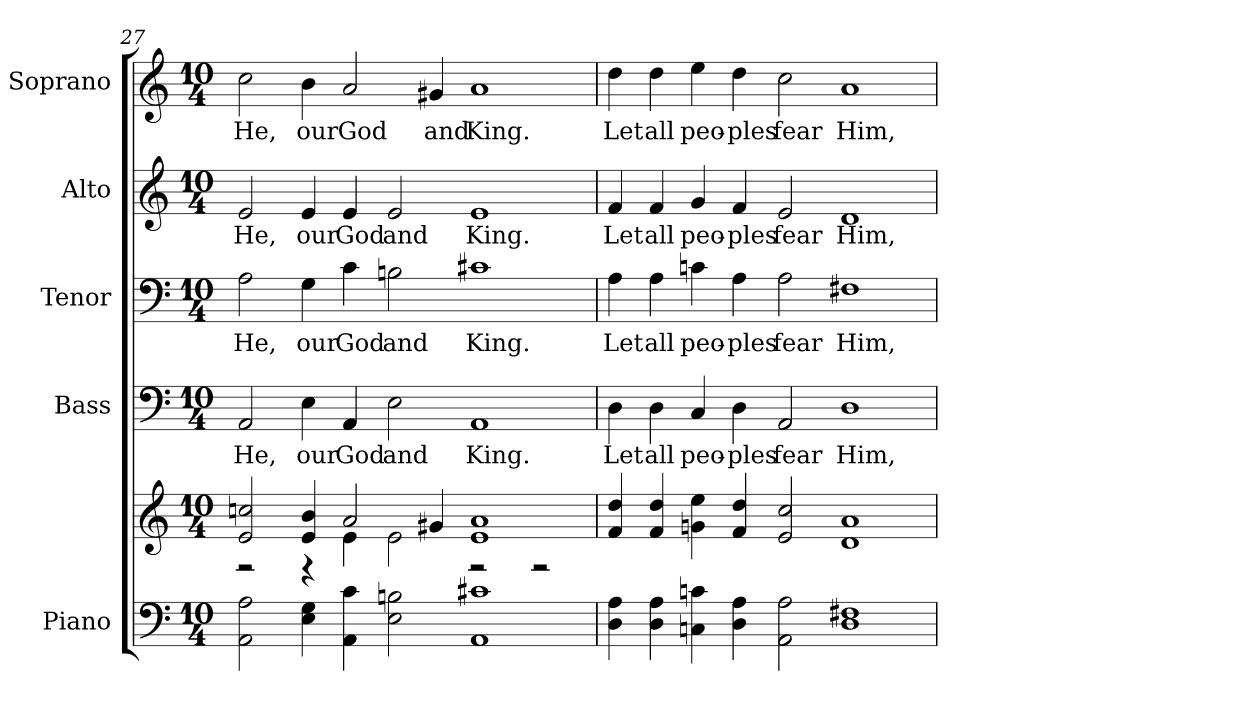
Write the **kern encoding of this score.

**kern	**kern	**kern	**text	**kern	**text	**kern	**text	**kern	**text
*part5	*part5	*part4	*part4	*part3	*part3	*part2	*part2	*part1	*part1
*staff6	*staff5	*staff4	*staff4	*staff3	*staff3	*staff2	*staff2	*staff1	*staff1
*I"Piano	*	*I"Bass	*	*I"Tenor	*	*I"Alto	*	*I"Soprano	*
*I'Pno.	*	*I'B.	*	*I'T.	*	*I'A.	*	*I'S.	*
*clefF4	*clefG2	*clefF4	*	*clefF4	*	*clefG2	*	*clefG2	*
*k[]	*k[]	*k[]	*	*k[]	*	*k[]	*	*k[]	*
*C:	*C:	*C:	*	*C:	*	*C:	*	*C:	*
*M10/4	*M10/4	*M10/4	*	*M10/4	*	*M10/4	*	*M10/4	*
=27	=27	=27	=27	=27	=27	=27	=27	=27	=27
*	*^	*	*	*	*	*	*	*	*
!	!	!	!	!LO:LY:b:color=#000000	!	!	!	!	!	!
!	!	!	!	!	!	!LO:LY:b:color=#000000	!	!	!	!
!	!	!	!	!	!	!	!	!LO:LY:b:color=#000000	!	!
!	!	!	!	!	!	!	!	!	!	!LO:LY:b:color=#000000
2AAi\ 2Ai	2ei/ 2ccni	2r	2AAi/	He,	2Ai\	He,	2ei/	He,	2cci\	He,
!	!	!	!	!LO:LY:b:color=#000000	!	!	!	!	!	!
!	!	!	!	!	!	!LO:LY:b:color=#000000	!	!	!	!
!	!	!	!	!	!	!	!	!LO:LY:b:color=#000000	!	!
!	!	!	!	!	!	!	!	!	!	!LO:LY:b:color=#000000
4Ei\ 4Gi	4ei/ 4bi	4r	4Ei\	our	4Gi\	our	4ei/	our	4bi\	our
!	!	!	!	!LO:LY:b:color=#000000	!	!	!	!	!	!
!	!	!	!	!	!	!LO:LY:b:color=#000000	!	!	!	!
!	!	!	!	!	!	!	!	!LO:LY:b:color=#000000	!	!
!	!	!	!	!	!	!	!	!	!	!LO:LY:b:color=#000000
4AAi\ 4ci	2ai/	4ei\	4AAi/	God	4ci\	God	4ei/	God	2ai/	God
!	!	!	!	!LO:LY:b:color=#000000	!	!	!	!	!	!
!	!	!	!	!	!	!LO:LY:b:color=#000000	!	!	!	!
!	!	!	!	!	!	!	!	!LO:LY:b:color=#000000	!	!
2Ei\ 2Bni	.	2ei\	2Ei\	and	2Bni\	and	2ei/	and	.	.
!	!	!	!	!	!	!	!	!	!	!LO:LY:b:color=#000000
.	4g#Xi/	.	.	.	.	.	.	.	4g#Xi/	and
!	!	!	!	!LO:LY:b:color=#000000	!	!	!	!	!	!
!	!	!	!	!	!	!LO:LY:b:color=#000000	!	!	!	!
!	!	!	!	!	!	!	!	!LO:LY:b:color=#000000	!	!
!	!	!	!	!	!	!	!	!	!	!LO:LY:b:color=#000000
1AAi 1c#Xi	1ei 1ai	2r	1AAi	King.	1c#Xi	King.	1ei	King.	1ai	King.
.	.	2r	.	.	.	.	.	.	.	.
*	*v	*v	*	*	*	*	*	*	*	*
=28	=28	=28	=28	=28	=28	=28	=28	=28	=28
*	*^	*	*	*	*	*	*	*	*
!	!	!	!	!LO:LY:b:color=#000000	!	!	!	!	!	!
*	*v	*v	*	*	*	*	*	*	*	*
*	*^	*	*	*	*	*	*	*	*
!	!	!	!	!	!	!LO:LY:b:color=#000000	!	!	!	!
*	*v	*v	*	*	*	*	*	*	*	*
*	*^	*	*	*	*	*	*	*	*
!	!	!	!	!	!	!	!	!LO:LY:b:color=#000000	!	!
*	*v	*v	*	*	*	*	*	*	*	*
*	*^	*	*	*	*	*	*	*	*
!	!	!	!	!	!	!	!	!	!	!LO:LY:b:color=#000000
*	*v	*v	*	*	*	*	*	*	*	*
4Di\ 4Ai	4fi/ 4ddi	4Di\	Let	4Ai\	Let	4fi/	Let	4ddi\	Let
!	!	!	!LO:LY:b:color=#000000	!	!	!	!	!	!
!	!	!	!	!	!LO:LY:b:color=#000000	!	!	!	!
!	!	!	!	!	!	!	!LO:LY:b:color=#000000	!	!
!	!	!	!	!	!	!	!	!	!LO:LY:b:color=#000000
4Di\ 4Ai	4fi/ 4ddi	4Di\	all	4Ai\	all	4fi/	all	4ddi\	all
!	!	!	!LO:LY:b:color=#000000	!	!	!	!	!	!
!	!	!	!	!	!LO:LY:b:color=#000000	!	!	!	!
!	!	!	!	!	!	!	!LO:LY:b:color=#000000	!	!
!	!	!	!	!	!	!	!	!	!LO:LY:b:color=#000000
4Cni\ 4cni	4gni\ 4eei	4Ci/	peo-	4cni\	peo-	4gi/	peo-	4eei\	peo-
!	!	!	!LO:LY:b:color=#000000	!	!	!	!	!	!
!	!	!	!	!	!LO:LY:b:color=#000000	!	!	!	!
!	!	!	!	!	!	!	!LO:LY:b:color=#000000	!	!
!	!	!	!	!	!	!	!	!	!LO:LY:b:color=#000000
4Di\ 4Ai	4fi/ 4ddi	4Di\	-ples	4Ai\	-ples	4fi/	-ples	4ddi\	-ples
!	!	!	!LO:LY:b:color=#000000	!	!	!	!	!	!
!	!	!	!	!	!LO:LY:b:color=#000000	!	!	!	!
!	!	!	!	!	!	!	!LO:LY:b:color=#000000	!	!
!	!	!	!	!	!	!	!	!	!LO:LY:b:color=#000000
2AAi\ 2Ai	2ei/ 2cci	2AAi/	fear	2Ai\	fear	2ei/	fear	2cci\	fear
!	!	!	!LO:LY:b:color=#000000	!	!	!	!	!	!
!	!	!	!	!	!LO:LY:b:color=#000000	!	!	!	!
!	!	!	!	!	!	!	!LO:LY:b:color=#000000	!	!
!	!	!	!	!	!	!	!	!	!LO:LY:b:color=#000000
1Di 1F#Xi	1di 1ai	1Di	Him,	1F#Xi	Him,	1di	Him,	1ai	Him,
=	=	=	=	=	=	=	=	=	=
*-	*-	*-	*-	*-	*-	*-	*-	*-	*-
